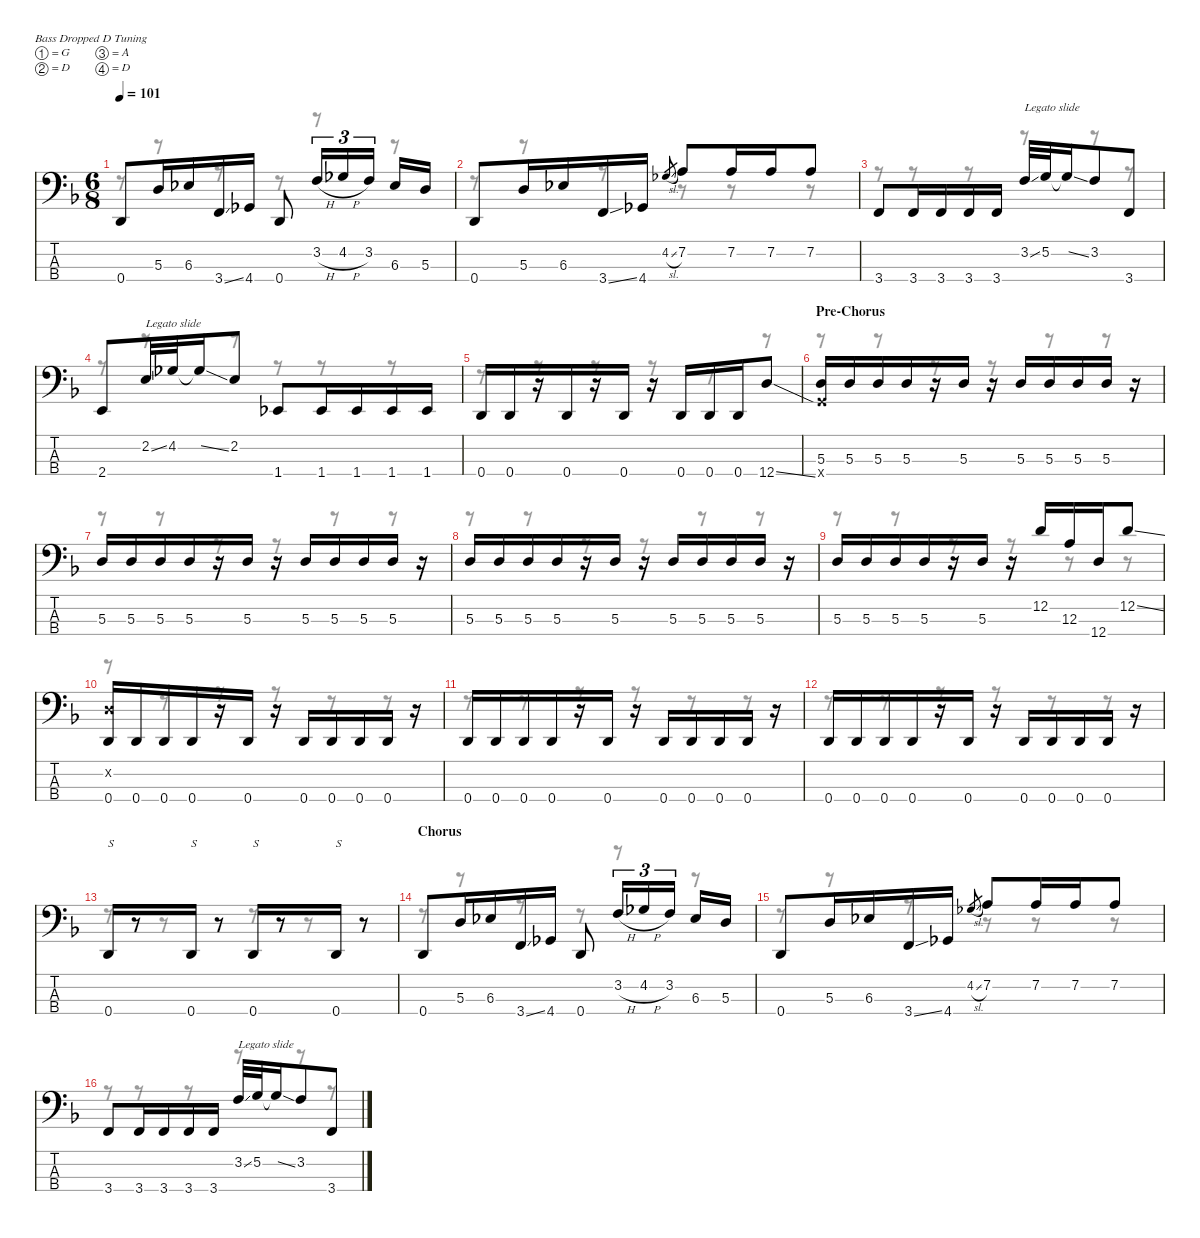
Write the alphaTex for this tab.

\defaultSystemsLayout 4
\hideDynamics
\bracketExtendMode nobrackets
\singleTrackTrackNamePolicy hidden
\multiTrackTrackNamePolicy hidden
\otherSystemsTrackNameOrientation horizontal
\track ("M. Mendez" "el.bs.") {instrument electricbassfinger}
\staff {score tabs}
\tuning (G2 D2 A1 D1)
\voice
\ts (6 8)
\tempo 101
\clef f4
\ks dminor
0.4{acc forcenatural}.8{dy f beam Up} 5.3{acc forcenatural}.16{beam Up} 6.3{acc b}.16{beam Up} 3.4{ss acc forcenatural}.16{beam Up} 4.4{acc b}.16{beam Up} 0.4{acc forcenatural}.8{beam Up} 3.2{h acc forcenatural}.16{tu (3 2) beam Up} 4.2{h acc b}.16{tu (3 2) beam Up} 3.2{acc forcenatural}.16{tu (3 2) beam Up} 6.3{acc b}.16{beam Up} 5.3{acc forcenatural}.16{beam Up} |
0.4{acc forcenatural}.8{beam Up} 5.3{acc forcenatural}.16{beam Up} 6.3{acc b}.16{beam Up} 3.4{ss acc forcenatural}.16{beam Up} 4.4{acc b}.16{beam Up} 4.2{sl acc b}.8{gr dy mf beam Up} 7.2{acc forcenatural}.8{dy f beam Up} 7.2{acc forcenatural}.16{beam Up} 7.2{acc forcenatural}.16{beam Up} 7.2{acc forcenatural}.8{beam Up} |
3.4{acc forcenatural}.8{beam Up} 3.4{acc forcenatural}.16{beam Up} 3.4{acc forcenatural}.16{beam Up} 3.4{acc forcenatural}.16{beam Up} 3.4{acc forcenatural}.16{beam Up} 3.2{ss acc forcenatural}.32{txt "Legato slide" beam Up} 5.2{acc forcenatural}.32{beam Up} 5.2{ss t acc forcenatural}.16{beam Up} 3.2{acc forcenatural}.8{beam Up} 3.4{acc forcenatural}.8{beam Up} |
2.4{acc forcenatural}.8{beam Up} 2.2{ss acc forcenatural}.32{txt "Legato slide" beam Up} 4.2{acc b}.32{beam Up} 4.2{ss t acc b}.16{beam Up} 2.2{acc forcenatural}.8{beam Up} 1.4{acc b}.8{beam Up} 1.4{acc b}.16{beam Up} 1.4{acc b}.16{beam Up} 1.4{acc b}.16{beam Up} 1.4{acc b}.16{beam Up} |
0.4{acc forcenatural}.16{beam Up} 0.4{acc forcenatural}.16{beam Up} r.16{beam Up} 0.4{acc forcenatural}.16{beam Up} r.16{beam Up} 0.4{acc forcenatural}.16{beam Up} r.16{beam Up} 0.4{acc forcenatural}.16{beam Up} 0.4{acc forcenatural}.16{beam Up} 0.4{acc forcenatural}.16{beam Up} 12.4{ss acc forcenatural}.8{beam Up} |
\section ("" "Pre-Chorus")
(5.3{acc forcenatural} 5.4{x acc forcenatural}).16{dy mf beam Up} 5.3{acc forcenatural}.16{beam Up} 5.3{acc forcenatural}.16{beam Up} 5.3{acc forcenatural}.16{beam Up} r.16{beam Up} 5.3{acc forcenatural}.16{beam Up} r.16{beam Up} 5.3{acc forcenatural}.16{beam Up} 5.3{acc forcenatural}.16{beam Up} 5.3{acc forcenatural}.16{beam Up} 5.3{acc forcenatural}.16{beam Up} r.16{beam Up} |
5.3{acc forcenatural}.16{beam Up} 5.3{acc forcenatural}.16{beam Up} 5.3{acc forcenatural}.16{beam Up} 5.3{acc forcenatural}.16{beam Up} r.16{beam Up} 5.3{acc forcenatural}.16{beam Up} r.16{beam Up} 5.3{acc forcenatural}.16{beam Up} 5.3{acc forcenatural}.16{beam Up} 5.3{acc forcenatural}.16{beam Up} 5.3{acc forcenatural}.16{beam Up} r.16{beam Up} |
5.3{acc forcenatural}.16{beam Up} 5.3{acc forcenatural}.16{beam Up} 5.3{acc forcenatural}.16{beam Up} 5.3{acc forcenatural}.16{beam Up} r.16{beam Up} 5.3{acc forcenatural}.16{beam Up} r.16{beam Up} 5.3{acc forcenatural}.16{beam Up} 5.3{acc forcenatural}.16{beam Up} 5.3{acc forcenatural}.16{beam Up} 5.3{acc forcenatural}.16{beam Up} r.16{beam Up} |
5.3{acc forcenatural}.16{beam Up} 5.3{acc forcenatural}.16{beam Up} 5.3{acc forcenatural}.16{beam Up} 5.3{acc forcenatural}.16{beam Up} r.16{beam Up} 5.3{acc forcenatural}.16{dy mp beam Up} r.16{beam Up} 12.2{acc forcenatural}.16{dy f beam Up} 12.3{acc forcenatural}.16{beam Up} 12.4{acc forcenatural}.16{beam Up} 12.2{ss acc forcenatural}.8{beam Up} |
(0.2{x acc forcenatural} 0.4{acc forcenatural}).16{beam Up} 0.4{acc forcenatural}.16{beam Up} 0.4{acc forcenatural}.16{beam Up} 0.4{acc forcenatural}.16{beam Up} r.16{beam Up} 0.4{acc forcenatural}.16{beam Up} r.16{beam Up} 0.4{acc forcenatural}.16{beam Up} 0.4{acc forcenatural}.16{beam Up} 0.4{acc forcenatural}.16{beam Up} 0.4{acc forcenatural}.16{beam Up} r.16{beam Up} |
0.4{acc forcenatural}.16{beam Up} 0.4{acc forcenatural}.16{beam Up} 0.4{acc forcenatural}.16{beam Up} 0.4{acc forcenatural}.16{beam Up} r.16{beam Up} 0.4{acc forcenatural}.16{beam Up} r.16{beam Up} 0.4{acc forcenatural}.16{beam Up} 0.4{acc forcenatural}.16{beam Up} 0.4{acc forcenatural}.16{beam Up} 0.4{acc forcenatural}.16{beam Up} r.16{beam Up} |
0.4{acc forcenatural}.16{beam Up} 0.4{acc forcenatural}.16{beam Up} 0.4{acc forcenatural}.16{beam Up} 0.4{acc forcenatural}.16{beam Up} r.16{beam Up} 0.4{acc forcenatural}.16{beam Up} r.16{beam Up} 0.4{acc forcenatural}.16{beam Up} 0.4{acc forcenatural}.16{beam Up} 0.4{acc forcenatural}.16{beam Up} 0.4{acc forcenatural}.16{beam Up} r.16{beam Up} |
0.4{acc forcenatural}.16{txt "S" dy ff beam Up} r.8{beam Up} 0.4{acc forcenatural}.16{txt "S" beam Up} r.8{beam Up} 0.4{acc forcenatural}.16{txt "S" beam Up} r.8{beam Up} 0.4{acc forcenatural}.16{txt "S" beam Up} r.8{beam Up} |
\section ("" "Chorus")
0.4{acc forcenatural}.8{dy f beam Up} 5.3{acc forcenatural}.16{beam Up} 6.3{acc b}.16{beam Up} 3.4{ss acc forcenatural}.16{beam Up} 4.4{acc b}.16{beam Up} 0.4{acc forcenatural}.8{beam Up} 3.2{h acc forcenatural}.16{tu (3 2) beam Up} 4.2{h acc b}.16{tu (3 2) beam Up} 3.2{acc forcenatural}.16{tu (3 2) beam Up} 6.3{acc b}.16{beam Up} 5.3{acc forcenatural}.16{beam Up} |
0.4{acc forcenatural}.8{beam Up} 5.3{acc forcenatural}.16{beam Up} 6.3{acc b}.16{beam Up} 3.4{ss acc forcenatural}.16{beam Up} 4.4{acc b}.16{beam Up} 4.2{sl acc b}.8{gr dy mf beam Up} 7.2{acc forcenatural}.8{dy f beam Up} 7.2{acc forcenatural}.16{beam Up} 7.2{acc forcenatural}.16{beam Up} 7.2{acc forcenatural}.8{beam Up} |
3.4{acc forcenatural}.8{beam Up} 3.4{acc forcenatural}.16{beam Up} 3.4{acc forcenatural}.16{beam Up} 3.4{acc forcenatural}.16{beam Up} 3.4{acc forcenatural}.16{beam Up} 3.2{ss acc forcenatural}.32{txt "Legato slide" beam Up} 5.2{acc forcenatural}.32{beam Up} 5.2{ss t acc forcenatural}.16{beam Up} 3.2{acc forcenatural}.8{beam Up} 3.4{acc forcenatural}.8{beam Up}
\voice
\clef f4
\ottava regular
\simile none
\ks dminor
r.8{dy mf beam Down} r.8{beam Down} r.8{beam Down} r.8{beam Down} r.8{beam Down} r.8{beam Down} |
r.8{beam Down} r.8{beam Down} r.8{beam Down} r.8{beam Down} r.8{beam Down} r.8{beam Down} |
r.8{beam Down} r.8{beam Down} r.8{beam Down} r.8{beam Down} r.8{beam Down} r.8{beam Down} |
r.8{beam Down} r.8{beam Down} r.8{beam Down} r.8{beam Down} r.8{beam Down} r.8{beam Down} |
r.8{beam Down} r.8{beam Down} r.8{beam Down} r.8{beam Down} r.8{beam Down} r.8{beam Down} |
r.8{beam Down} r.8{beam Down} r.8{beam Down} r.8{beam Down} r.8{beam Down} r.8{beam Down} |
r.8{beam Down} r.8{beam Down} r.8{beam Down} r.8{beam Down} r.8{beam Down} r.8{beam Down} |
r.8{beam Down} r.8{beam Down} r.8{beam Down} r.8{beam Down} r.8{beam Down} r.8{beam Down} |
r.8{beam Down} r.8{beam Down} r.8{beam Down} r.8{beam Down} r.8{beam Down} r.8{beam Down} |
r.8{beam Down} r.8{beam Down} r.8{beam Down} r.8{beam Down} r.8{beam Down} r.8{beam Down} |
r.8{beam Down} r.8{beam Down} r.8{beam Down} r.8{beam Down} r.8{beam Down} r.8{beam Down} |
r.8{beam Down} r.8{beam Down} r.8{beam Down} r.8{beam Down} r.8{beam Down} r.8{beam Down} |
r.8{beam Down} r.8{beam Down} r.8{beam Down} r.8{beam Down} r.8{beam Down} r.8{beam Down} |
r.8{beam Down} r.8{beam Down} r.8{beam Down} r.8{beam Down} r.8{beam Down} r.8{beam Down} |
r.8{beam Down} r.8{beam Down} r.8{beam Down} r.8{beam Down} r.8{beam Down} r.8{beam Down} |
r.8{beam Down} r.8{beam Down} r.8{beam Down} r.8{beam Down} r.8{beam Down} r.8{beam Down}
